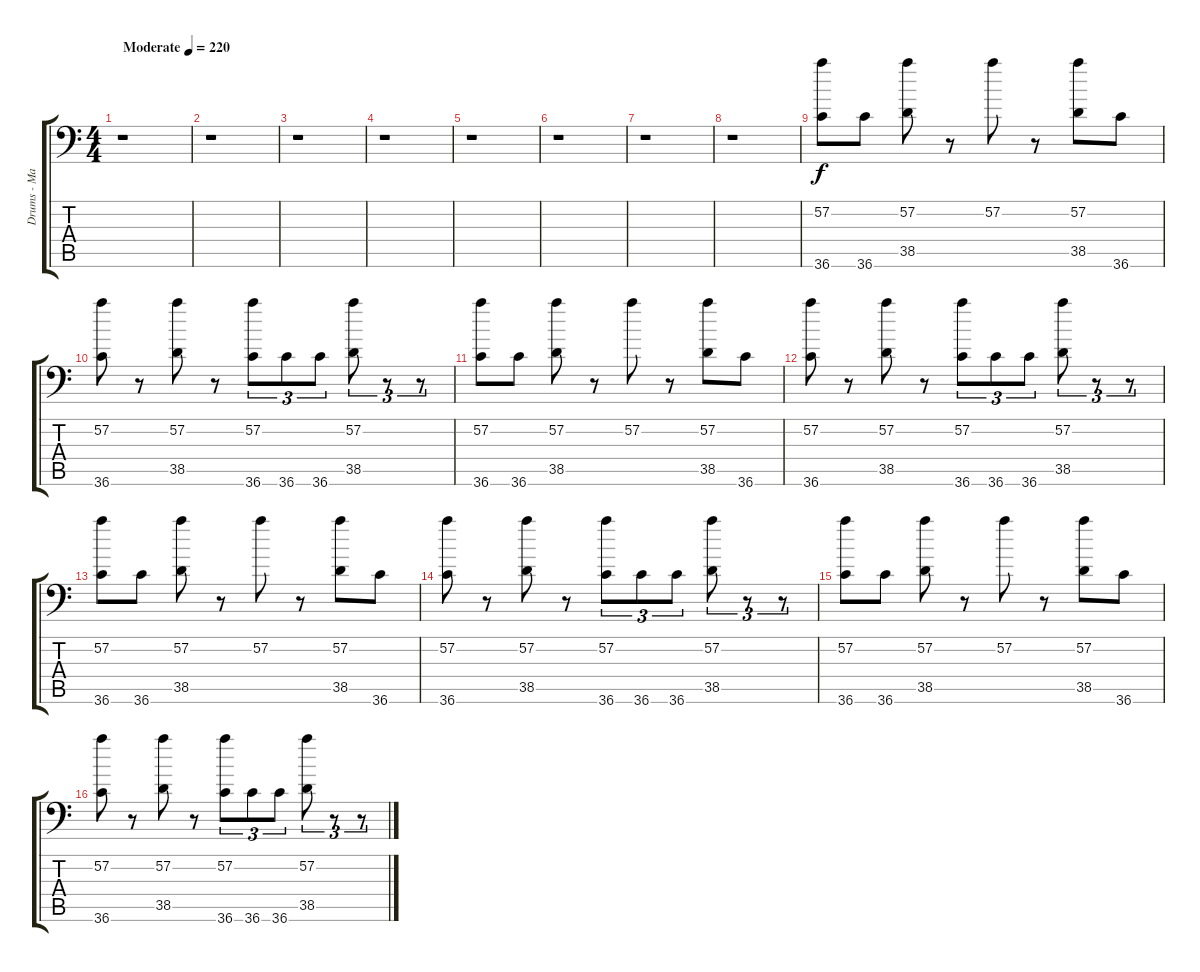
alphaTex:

\track ("Drums - Matt Traynor" "Drums - Ma") {instrument acousticgrandpiano}
\staff {score tabs}
\tuning (C-1 C-1 C-1 C-1 C-1 C-1) {hide}
\ts (4 4)
\tempo (220 "Moderate")
\clef f4
\ks c
r.1{dy f instrument acousticgrandpiano} |
r.1 |
r.1 |
r.1 |
r.1 |
r.1 |
r.1 |
r.1 |
(57.2 36.6).8 36.6.8 (57.2 38.5).8 r.8 57.2.8 r.8 (57.2 38.5).8 36.6.8 |
(57.2 36.6).8 r.8 (57.2 38.5).8 r.8 (57.2 36.6).8{tu (3 2)} 36.6.8{tu (3 2)} 36.6.8{tu (3 2)} (57.2 38.5).8{tu (3 2)} r.8{tu (3 2)} r.8{tu (3 2)} |
(57.2 36.6).8 36.6.8 (57.2 38.5).8 r.8 57.2.8 r.8 (57.2 38.5).8 36.6.8 |
(57.2 36.6).8 r.8 (57.2 38.5).8 r.8 (57.2 36.6).8{tu (3 2)} 36.6.8{tu (3 2)} 36.6.8{tu (3 2)} (57.2 38.5).8{tu (3 2)} r.8{tu (3 2)} r.8{tu (3 2)} |
(57.2 36.6).8 36.6.8 (57.2 38.5).8 r.8 57.2.8 r.8 (57.2 38.5).8 36.6.8 |
(57.2 36.6).8 r.8 (57.2 38.5).8 r.8 (57.2 36.6).8{tu (3 2)} 36.6.8{tu (3 2)} 36.6.8{tu (3 2)} (57.2 38.5).8{tu (3 2)} r.8{tu (3 2)} r.8{tu (3 2)} |
(57.2 36.6).8 36.6.8 (57.2 38.5).8 r.8 57.2.8 r.8 (57.2 38.5).8 36.6.8 |
(57.2 36.6).8 r.8 (57.2 38.5).8 r.8 (57.2 36.6).8{tu (3 2)} 36.6.8{tu (3 2)} 36.6.8{tu (3 2)} (57.2 38.5).8{tu (3 2)} r.8{tu (3 2)} r.8{tu (3 2)}
